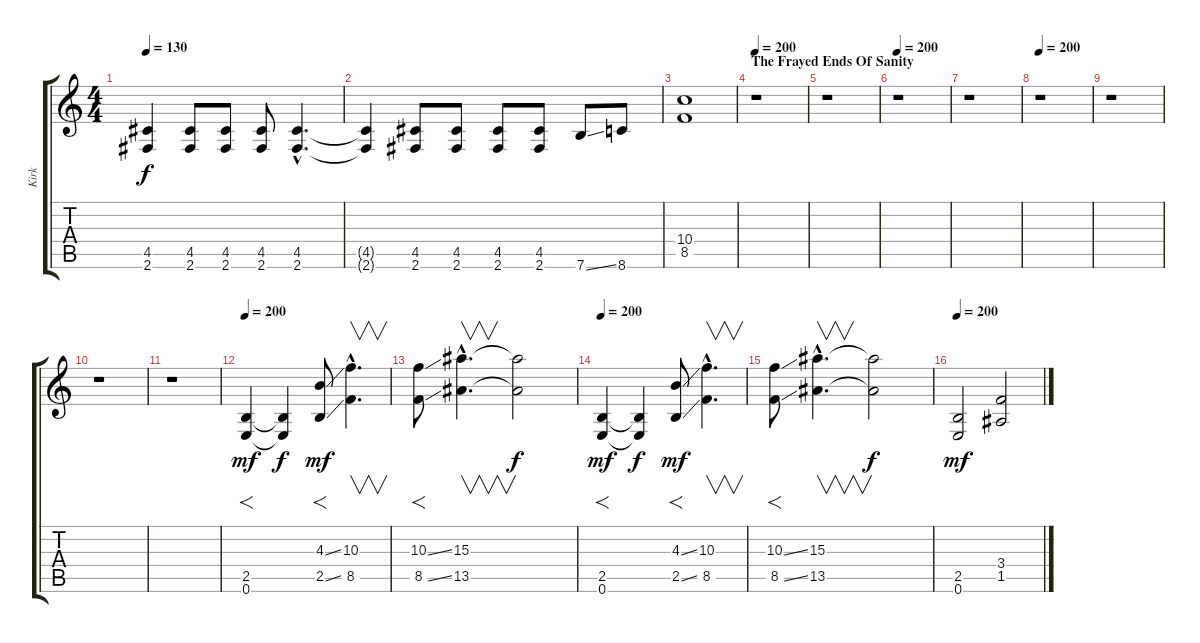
\track ("Kirk" "Kirk") {instrument distortionguitar}
\staff {score tabs}
\tuning (E4 B3 G3 D3 A2 E2) {hide}
\ts (4 4)
\tempo 130
\clef g2
\ks c
(4.5{t} 2.6{t}).4{dy f} (4.5 2.6).8 (4.5 2.6).8 (4.5 2.6).8 (4.5{hac} 2.6{hac}).4{d} |
(4.5{t} 2.6{t}).4 (4.5 2.6).8 (4.5 2.6).8 (4.5 2.6).8 (4.5 2.6).8 7.6{ss}.8 8.6.8 |
(10.4 8.5).1 |
\section ("" "The Frayed Ends Of Sanity")
\tempo 200
r.1 |
r.1 |
\tempo 200
r.1 |
r.1 |
\tempo 200
r.1 |
r.1 |
r.1 |
r.1 |
\tempo 200
(2.5 0.6).4{f dy mf} (2.5{t} 0.6{t}).4{dy f} (4.3{ss} 2.5{ss}).8{f dy mf} (10.3{hac} 8.5{hac}).4{v d} |
(10.3{ss} 8.5{ss}).8{f} (15.3{hac} 13.5{hac}).4{v d} (15.3{t} 13.5{t}).2{dy f} |
\tempo 200
(2.5 0.6).4{f dy mf} (2.5{t} 0.6{t}).4{dy f} (4.3{ss} 2.5{ss}).8{f dy mf} (10.3{hac} 8.5{hac}).4{v d} |
(10.3{ss} 8.5{ss}).8{f} (15.3{hac} 13.5{hac}).4{v d} (15.3{t} 13.5{t}).2{dy f} |
\tempo 200
(2.5 0.6).2{dy mf} (3.4 1.5).2
